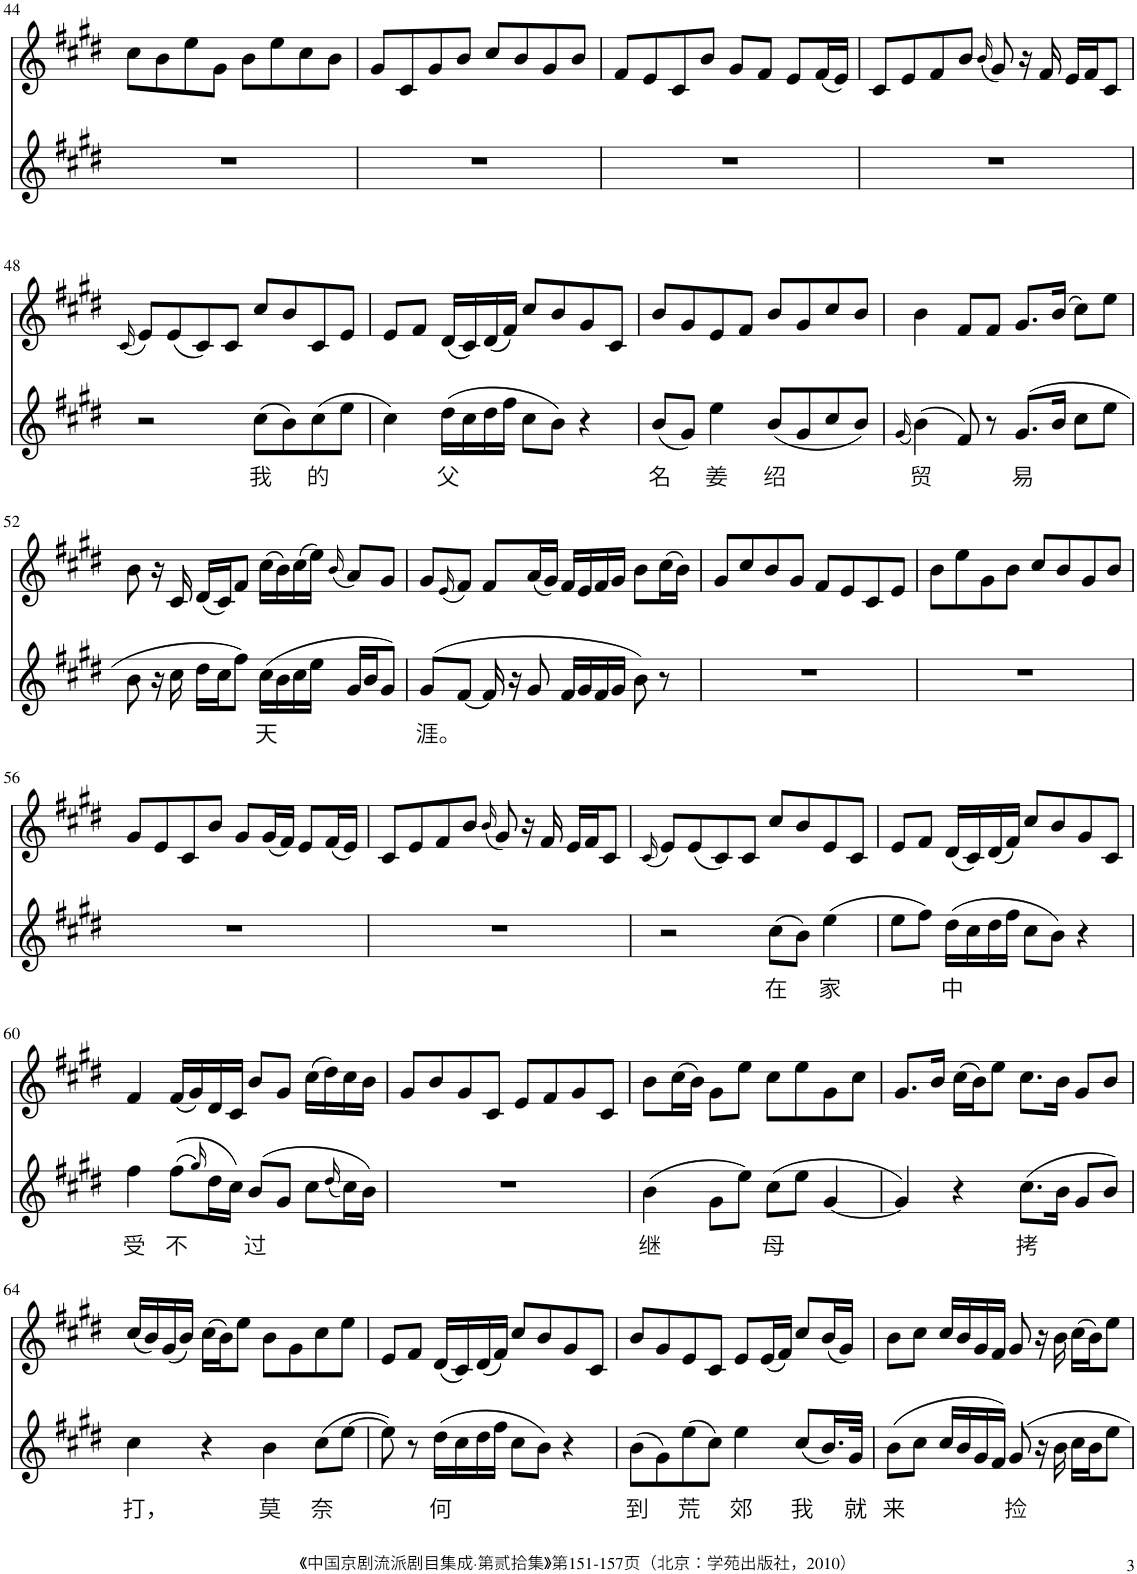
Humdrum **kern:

**kern	**text	**kern
*part2	*part2	*part1
*staff2	*staff2	*staff1
*I"Piano	*	*I"Piano
*I'Pno	*	*I'Pno
!!LO:PB:g=z
*clefG2	*	*clefG2
*k[f#c#g#d#]	*	*k[f#c#g#d#]
*M4/4	*	*M4/4
=44	=44	=44
1r	.	8cc#\L
.	.	8b\
.	.	8ee\
.	.	8g#\J
.	.	8b\L
.	.	8ee\
.	.	8cc#\
.	.	8b\J
=45	=45	=45
1r	.	8g#/L
.	.	8c#/
.	.	8g#/
.	.	8b/J
.	.	8cc#/L
.	.	8b/
.	.	8g#/
.	.	8b/J
=46	=46	=46
1r	.	8f#/L
.	.	8e/
.	.	8c#/
.	.	8b/J
.	.	8g#/L
.	.	8f#/J
.	.	8e/L
.	.	(16f#/L
.	.	16e/JJ)
=47	=47	=47
1r	.	8c#/L
.	.	8e/
.	.	8f#/
.	.	8b/J
.	.	(16qb/
.	.	8g#/)
.	.	16r
.	.	16f#/
.	.	16e/LL
.	.	16f#/J
.	.	8c#/J
!!LO:LB:g=z
=48	=48	=48
.	.	(16qc#/
2r	.	8e/L)
.	.	(8e/
.	.	8c#/)
.	.	8c#/J
!	!LO:LY:b	!
(8cc#\L	我	8cc#/L
8b\)	.	8b/
!	!LO:LY:b	!
(8cc#\	的	8c#/
8ee\J	.	8e/J
=49	=49	=49
4cc#\)	.	8e/L
.	.	8f#/J
!	!LO:LY:b	!
(16dd#\LL	父	(16d#/LL
16cc#\	.	16c#/)
16dd#\	.	(16d#/
16ff#\JJ	.	16f#/JJ)
8cc#\L	.	8cc#/L
8b\J)	.	8b/
4r	.	8g#/
.	.	8c#/J
=50	=50	=50
!	!LO:LY:b	!
(8b/L	名	8b/L
8g#/J)	.	8g#/
!	!LO:LY:b	!
4ee\	姜	8e/
.	.	8f#/J
!	!LO:LY:b	!
(8b/L	绍	8b/L
8g#/	.	8g#/
8cc#/	.	8cc#/
8b/J)	.	8b/J
=51	=51	=51
(16qg#/	.	.
!	!LO:LY:b	!
(4b\)	贸	4b\
8f#/)	.	8f#/L
8r	.	8f#/J
!	!LO:LY:b	!
(8.g#/L	易	8.g#/L
16b/Jk	.	(16b/Jk
8cc#\L	.	8cc#\L)
8ee\J	.	8ee\J
!!LO:LB:g=z
=52	=52	=52
8b\	.	8b\
16r	.	16r
16cc#\	.	16c#/
16dd#\LL	.	(16d#/LL
16cc#\J	.	16c#/J)
8ff#\J)	.	8f#/J
!	!LO:LY:b	!
(16cc#\LL	天	(16cc#\LL
16b\	.	16b\)
16cc#\	.	(16cc#\
16ee\JJ	.	16ee\JJ)
.	.	(16qb/
16g#/LL	.	8a/L)
16b/J	.	.
8g#/J)	.	8g#/J
=53	=53	=53
!	!LO:LY:b	!
(8g#/L	涯。	8g#/L
.	.	(16qe/
[8f#/J	.	8f#/J)
16f#/]	.	8f#/L
16r	.	.
8g#/	.	(16a/L
.	.	16g#/JJ)
16f#/LL	.	16f#/LL
16g#/	.	16e/
16f#/	.	16f#/
16g#/JJ	.	16g#/JJ
8b\)	.	8b\L
8r	.	(16cc#\L
.	.	16b\JJ)
=54	=54	=54
1r	.	8g#/L
.	.	8cc#/
.	.	8b/
.	.	8g#/J
.	.	8f#/L
.	.	8e/
.	.	8c#/
.	.	8e/J
=55	=55	=55
1r	.	8b\L
.	.	8ee\
.	.	8g#\
.	.	8b\J
.	.	8cc#/L
.	.	8b/
.	.	8g#/
.	.	8b/J
!!LO:LB:g=z
=56	=56	=56
1r	.	8g#/L
.	.	8e/
.	.	8c#/
.	.	8b/J
.	.	8g#/L
.	.	(16g#/L
.	.	16f#/JJ)
.	.	8e/L
.	.	(16f#/L
.	.	16e/JJ)
=57	=57	=57
1r	.	8c#/L
.	.	8e/
.	.	8f#/
.	.	8b/J
.	.	(16qb/
.	.	8g#/)
.	.	16r
.	.	16f#/
.	.	16e/LL
.	.	16f#/J
.	.	8c#/J
=58	=58	=58
.	.	(16qc#/
2r	.	8e/L)
.	.	(8e/
.	.	8c#/)
.	.	8c#/J
!	!LO:LY:b	!
(8cc#\L	在	8cc#/L
8b\J)	.	8b/
!	!LO:LY:b	!
(4ee\	家	8e/
.	.	8c#/J
=59	=59	=59
8ee\L	.	8e/L
8ff#\J)	.	8f#/J
!	!LO:LY:b	!
(16dd#\LL	中	(16d#/LL
16cc#\	.	16c#/)
16dd#\	.	(16d#/
16ff#\JJ	.	16f#/JJ)
8cc#\L	.	8cc#/L
8b\J)	.	8b/
4r	.	8g#/
.	.	8c#/J
!!LO:LB:g=z
=60	=60	=60
!	!LO:LY:b	!
4ff#\	受	4f#/
!	!LO:LY:b	!
((8ff#\L	不	(16f#/LL
.	.	16g#/)
16qgg#/)	.	.
16dd#\L	.	16d#/
16cc#\JJ)	.	16c#/JJ
!	!LO:LY:b	!
(8b/L	过	8b/L
8g#/J	.	8g#/J
8cc#\L	.	(16cc#\LL
.	.	16dd#\)
(16qdd#/	.	.
16cc#\L)	.	16cc#\
16b\JJ)	.	16b\JJ
=61	=61	=61
1r	.	8g#/L
.	.	8b/
.	.	8g#/
.	.	8c#/J
.	.	8e/L
.	.	8f#/
.	.	8g#/
.	.	8c#/J
=62	=62	=62
!	!LO:LY:b	!
(4b\	继	8b\L
.	.	(16cc#\L
.	.	16b\JJ)
8g#\L	.	8g#\L
8ee\J)	.	8ee\J
!	!LO:LY:b	!
(8cc#\L	母	8cc#\L
8ee\J	.	8ee\
[4g#/	.	8g#\
.	.	8cc#\J
=63	=63	=63
4g#/])	.	8.g#/L
.	.	16b/Jk
4r	.	(16cc#\LL
.	.	16b\J)
.	.	8ee\J
!	!LO:LY:b	!
(8.cc#\L	拷	8.cc#\L
16b\Jk	.	16b\Jk
8g#/L	.	8g#/L
8b/J)	.	8b/J
!!LO:LB:g=z
=64	=64	=64
!	!LO:LY:b	!
4cc#\	打，	(16cc#/LL
.	.	16b/)
.	.	(16g#/
.	.	16b/JJ)
4r	.	(16cc#\LL
.	.	16b\J)
.	.	8ee\J
!	!LO:LY:b	!
4b\	莫	8b\L
.	.	8g#\
!	!LO:LY:b	!
(8cc#\L	奈	8cc#\
[8ee\J	.	8ee\J
=65	=65	=65
8ee\])	.	8e/L
8r	.	8f#/J
!	!LO:LY:b	!
(16dd#\LL	何	(16d#/LL
16cc#\	.	16c#/)
16dd#\	.	(16d#/
16ff#\JJ	.	16f#/JJ)
8cc#\L	.	8cc#/L
8b\J)	.	8b/
4r	.	8g#/
.	.	8c#/J
=66	=66	=66
!	!LO:LY:b	!
(8b\L	到	8b/L
8g#\)	.	8g#/
!	!LO:LY:b	!
(8ee\	荒	8e/
8cc#\J)	.	8c#/J
!	!LO:LY:b	!
4ee\	郊	8e/L
.	.	(16e/L
.	.	16f#/JJ)
!	!LO:LY:b	!
(8cc#/L	我	8cc#/L
16.b/L)	.	(16b/L
.	.	16g#/JJ)
!	!LO:LY:b	!
32g#/JJk	就	.
=67	=67	=67
!	!LO:LY:b	!
(8b\L	来	8b\L
8cc#\J	.	8cc#\J
16cc#/LL	.	16cc#/LL
16b/	.	16b/
16g#/	.	16g#/
16f#/JJ)	.	16f#/JJ
!	!LO:LY:b	!
8g#/	捡	8g#/
16r	.	16r
16b\	.	16b\
16cc#\LL	.	(16cc#\LL
16b\J	.	16b\J)
8ee\J	.	8ee\J
=	=	=
*-	*-	*-
